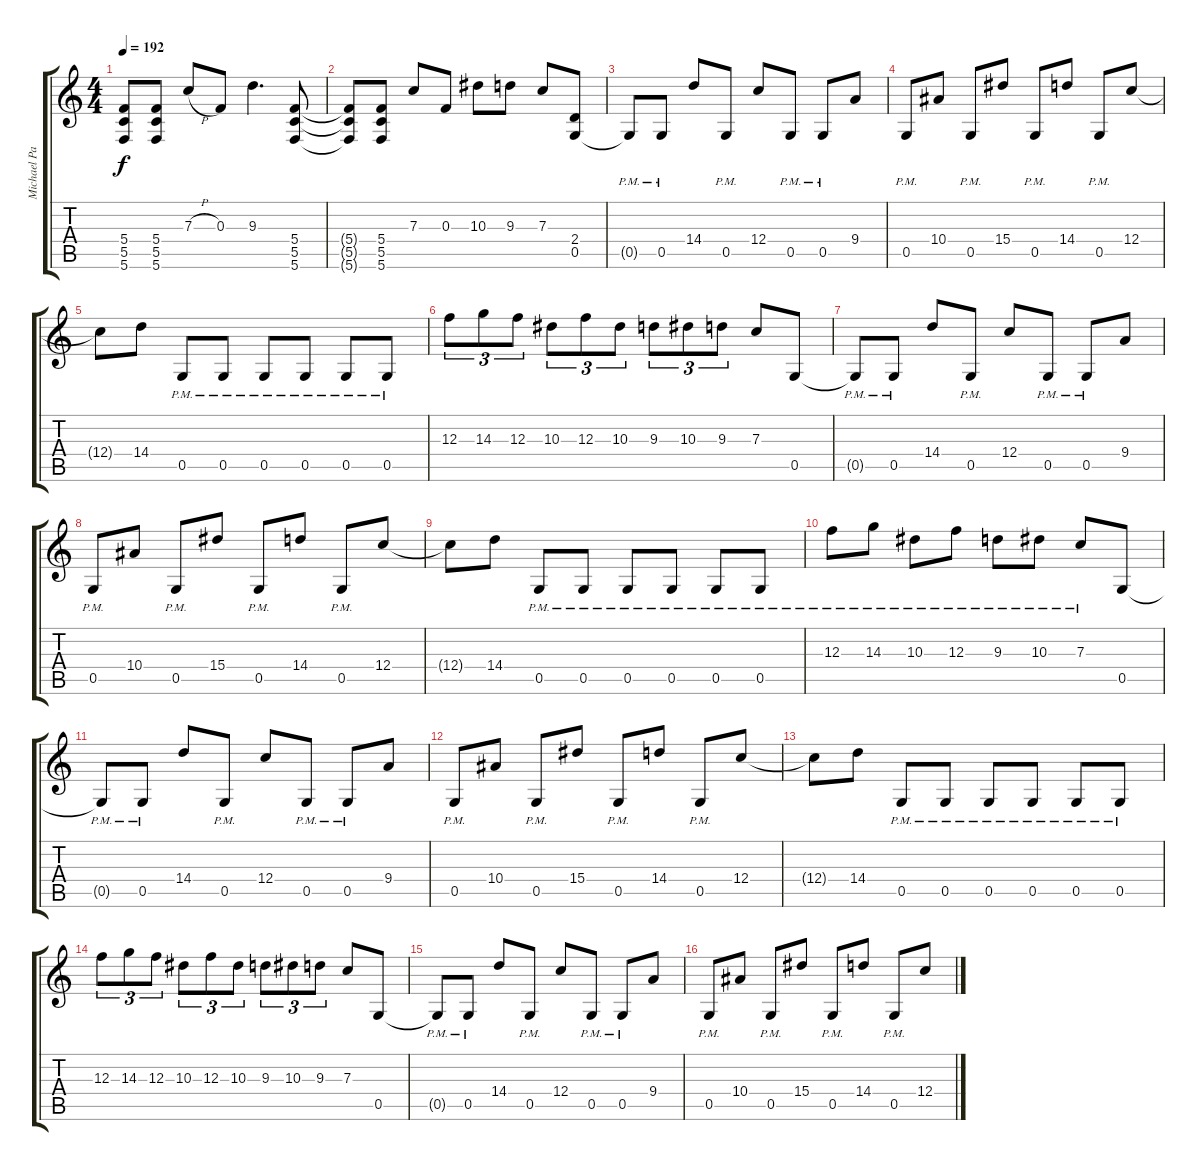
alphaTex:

\track ("Michael Padget" "Michael Pa") {instrument distortionguitar}
\staff {score tabs}
\tuning (C4 A3 F3 C3 G2 C2) {hide}
\ts (4 4)
\tempo 192
\clef g2
\ks c
(5.4{t} 5.5{t} 5.6{t}).8{dy f} (5.4 5.5 5.6).8 7.3{h}.8 0.3.8 9.3.4{d} (5.4 5.5 5.6).8 |
(5.4{t} 5.5{t} 5.6{t}).8 (5.4 5.5 5.6).8 7.3.8 0.3.8 10.3.8 9.3.8 7.3.8 (2.4 0.5).8 |
0.5{pm t}.8 0.5{pm}.8 14.4.8 0.5{pm}.8 12.4.8 0.5{pm}.8 0.5{pm}.8 9.4.8 |
0.5{pm}.8 10.4.8 0.5{pm}.8 15.4.8 0.5{pm}.8 14.4.8 0.5{pm}.8 12.4.8 |
12.4{t}.8 14.4.8 0.5{pm}.8 0.5{pm}.8 0.5{pm}.8 0.5{pm}.8 0.5{pm}.8 0.5{pm}.8 |
12.3.8{tu (3 2)} 14.3.8{tu (3 2)} 12.3.8{tu (3 2)} 10.3.8{tu (3 2)} 12.3.8{tu (3 2)} 10.3.8{tu (3 2)} 9.3.8{tu (3 2)} 10.3.8{tu (3 2)} 9.3.8{tu (3 2)} 7.3.8 0.5.8 |
0.5{pm t}.8 0.5{pm}.8 14.4.8 0.5{pm}.8 12.4.8 0.5{pm}.8 0.5{pm}.8 9.4.8 |
0.5{pm}.8 10.4.8 0.5{pm}.8 15.4.8 0.5{pm}.8 14.4.8 0.5{pm}.8 12.4.8 |
12.4{t}.8 14.4.8 0.5{pm}.8 0.5{pm}.8 0.5{pm}.8 0.5{pm}.8 0.5{pm}.8 0.5{pm}.8 |
12.3{pm}.8 14.3{pm}.8 10.3{pm}.8 12.3{pm}.8 9.3{pm}.8 10.3{pm}.8 7.3{pm}.8 0.5.8 |
0.5{pm t}.8 0.5{pm}.8 14.4.8 0.5{pm}.8 12.4.8 0.5{pm}.8 0.5{pm}.8 9.4.8 |
0.5{pm}.8 10.4.8 0.5{pm}.8 15.4.8 0.5{pm}.8 14.4.8 0.5{pm}.8 12.4.8 |
12.4{t}.8 14.4.8 0.5{pm}.8 0.5{pm}.8 0.5{pm}.8 0.5{pm}.8 0.5{pm}.8 0.5{pm}.8 |
12.3.8{tu (3 2)} 14.3.8{tu (3 2)} 12.3.8{tu (3 2)} 10.3.8{tu (3 2)} 12.3.8{tu (3 2)} 10.3.8{tu (3 2)} 9.3.8{tu (3 2)} 10.3.8{tu (3 2)} 9.3.8{tu (3 2)} 7.3.8 0.5.8 |
0.5{pm t}.8 0.5{pm}.8 14.4.8 0.5{pm}.8 12.4.8 0.5{pm}.8 0.5{pm}.8 9.4.8 |
0.5{pm}.8 10.4.8 0.5{pm}.8 15.4.8 0.5{pm}.8 14.4.8 0.5{pm}.8 12.4.8
